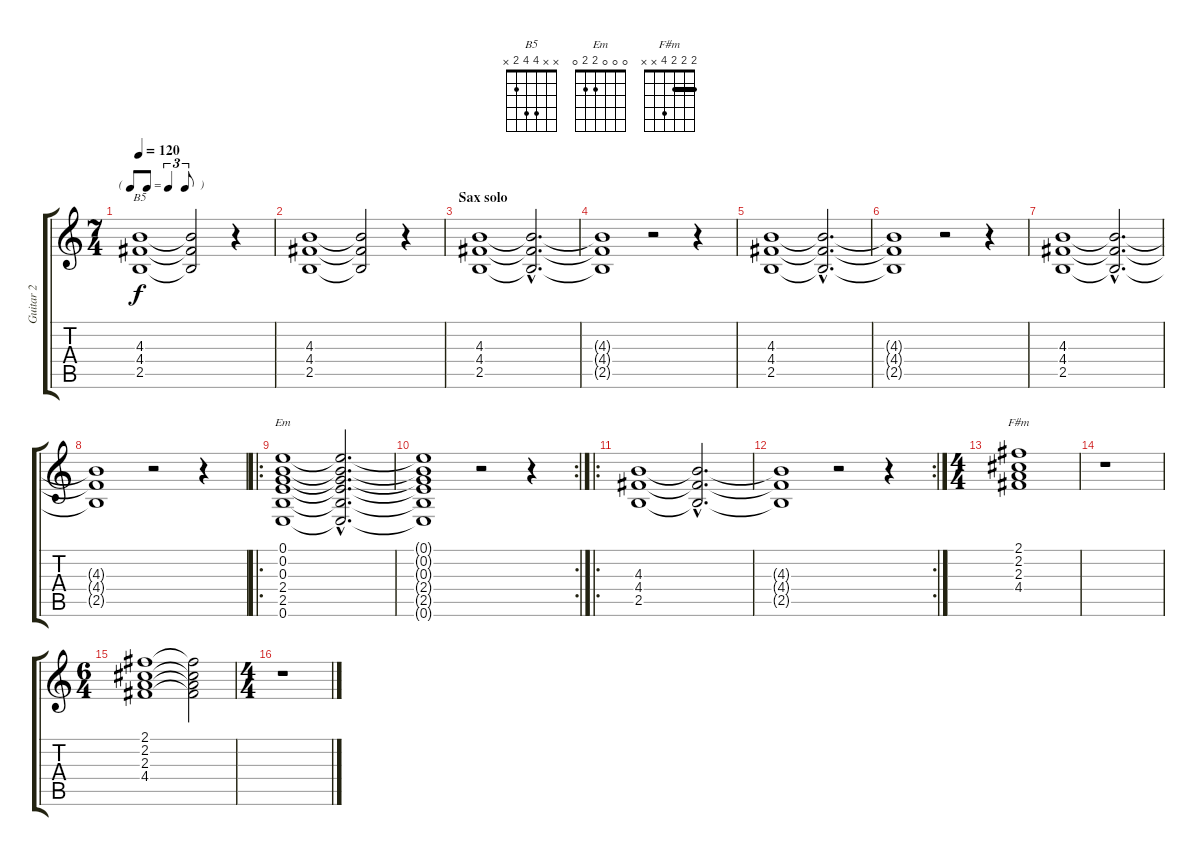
\track ("Guitar 2" "Guitar 2") {instrument electricguitarclean}
\staff {score tabs}
\tuning (E4 B3 G3 D3 A2 E2) {hide}
\chord ("B5" x x 4 4 2 x)
\chord ("Em" 0 0 0 2 2 0)
\chord ("F#m" 2 2 2 4 x x) {barre 2}
\ts (7 4)
\tf triplet8th
\tempo 120
\clef g2
\ks c
(4.3 4.4 2.5).1{ch "B5" dy f} (4.3{t} 4.4{t} 2.5{t}).2 r.4 |
(4.3 4.4 2.5).1 (4.3{t} 4.4{t} 2.5{t}).2 r.4 |
\section ("" "Sax solo")
(4.3 4.4 2.5).1 (4.3{hac t} 4.4{hac t} 2.5{hac t}).2{d} |
(4.3{t} 4.4{t} 2.5{t}).1 r.2 r.4 |
(4.3 4.4 2.5).1 (4.3{hac t} 4.4{hac t} 2.5{hac t}).2{d} |
(4.3{t} 4.4{t} 2.5{t}).1 r.2 r.4 |
(4.3 4.4 2.5).1 (4.3{hac t} 4.4{hac t} 2.5{hac t}).2{d} |
(4.3{t} 4.4{t} 2.5{t}).1 r.2 r.4 |
\ro
(0.1 0.2 0.3 2.4 2.5 0.6).1{ch "Em"} (0.1{hac t} 0.2{hac t} 0.3{hac t} 2.4{hac t} 2.5{hac t} 0.6{hac t}).2{d} |
\rc 2
(0.1{t} 0.2{t} 0.3{t} 2.4{t} 2.5{t} 0.6{t}).1 r.2 r.4 |
\ro
(4.3 4.4 2.5).1 (4.3{hac t} 4.4{hac t} 2.5{hac t}).2{d} |
\rc 2
(4.3{t} 4.4{t} 2.5{t}).1 r.2 r.4 |
\ts (4 4)
(2.1 2.2 2.3 4.4).1{ch "F#m"} |
r.1 |
\ts (6 4)
(2.1 2.2 2.3 4.4).1 (2.1{t} 2.2{t} 2.3{t} 4.4{t}).2 |
\ts (4 4)
r.1
